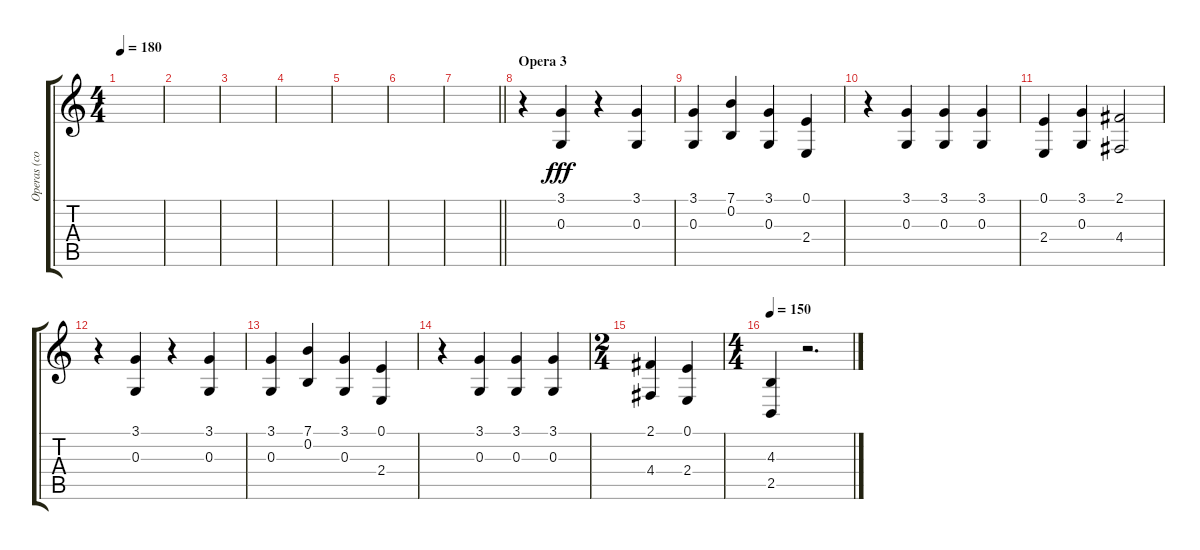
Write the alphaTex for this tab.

\track ("Operas (coros)" "Operas (co") {instrument choiraahs}
\staff {score tabs}
\tuning (E4 B3 G3 D3 A2 E2) {hide}
\ts (4 4)
\tempo 180
\clef g2
\ks c
|
|
|
|
|
|
\barLineRight lightlight
|
\section ("" "Opera 3")
r.4{instrument choiraahs} (3.1 0.3).4{dy fff} r.4 (3.1 0.3).4 |
(3.1 0.3).4 (7.1 0.2).4 (3.1 0.3).4 (0.1 2.4).4 |
r.4 (3.1 0.3).4 (3.1 0.3).4 (3.1 0.3).4 |
(0.1 2.4).4 (3.1 0.3).4 (2.1 4.4).2 |
r.4 (3.1 0.3).4 r.4 (3.1 0.3).4 |
(3.1 0.3).4 (7.1 0.2).4 (3.1 0.3).4 (0.1 2.4).4 |
r.4 (3.1 0.3).4 (3.1 0.3).4 (3.1 0.3).4 |
\ts (2 4)
(2.1 4.4).4 (0.1 2.4).4 |
\ts (4 4)
\tempo 150
(4.3 2.5).4 r.2{d}
